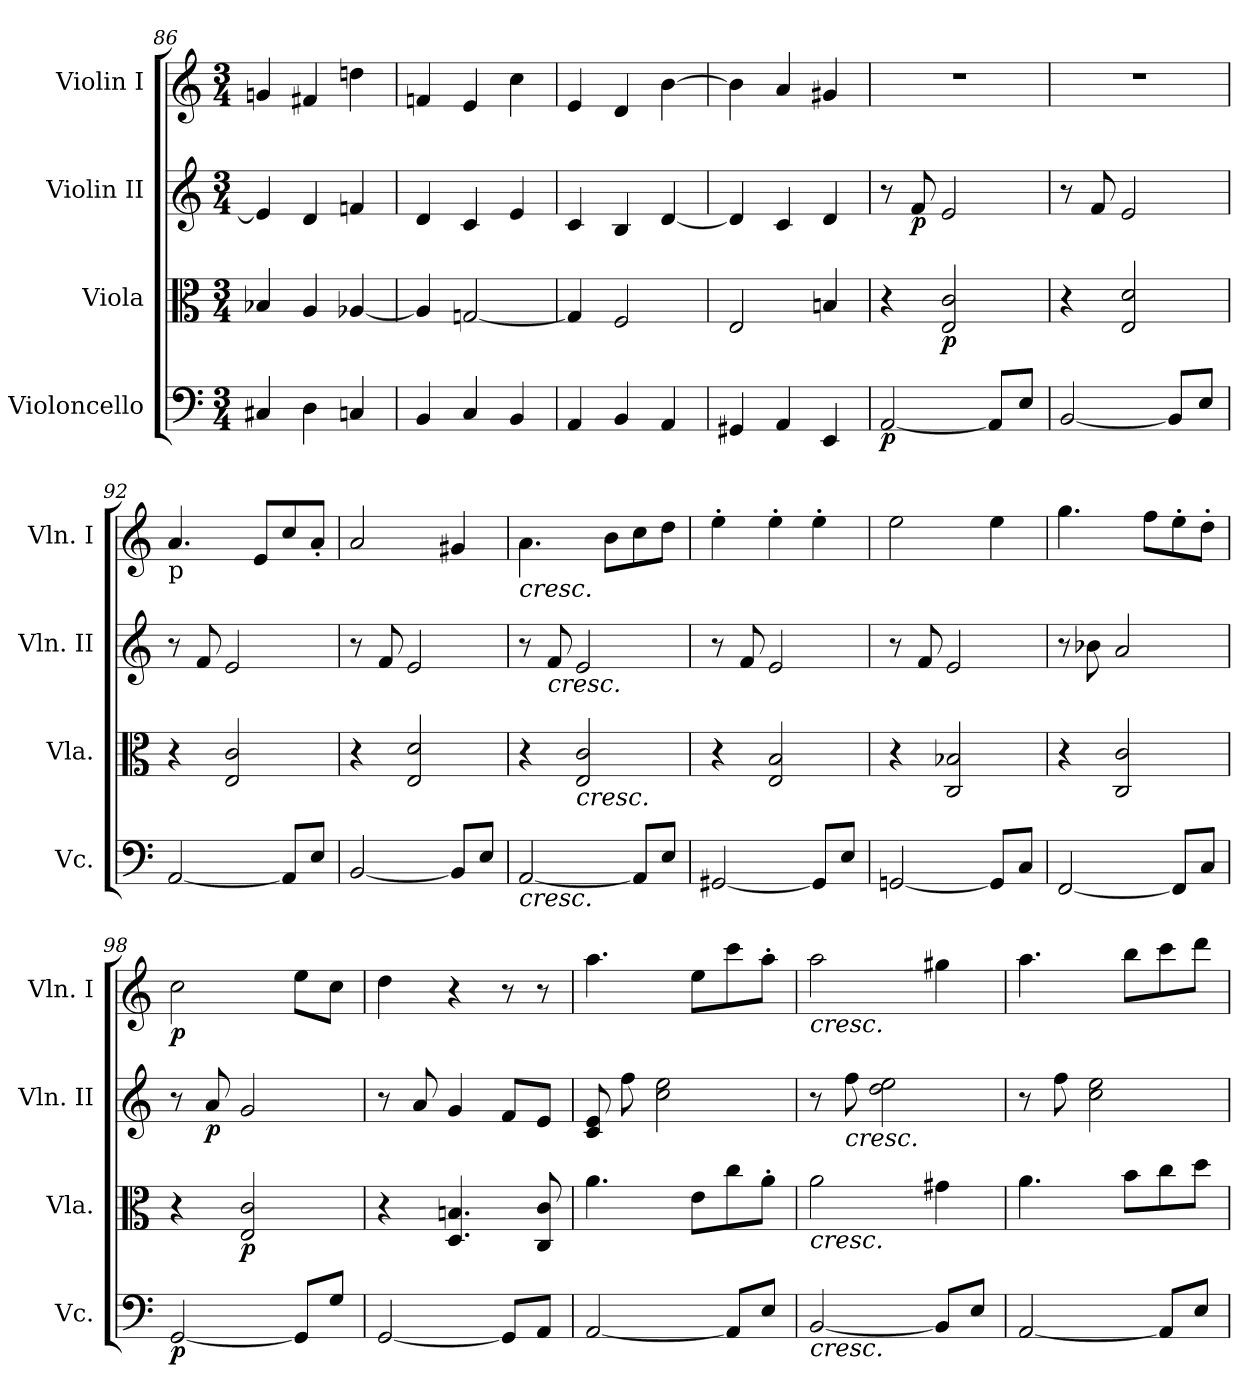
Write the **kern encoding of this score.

**kern	**dynam	**kern	**dynam	**kern	**dynam	**kern	**dynam
*part4	*part4	*part3	*part3	*part2	*part2	*part1	*part1
*staff4	*staff4	*staff3	*staff3	*staff2	*staff2	*staff1	*staff1
*I"Violoncello	*	*I"Viola	*	*I"Violin II	*	*I"Violin I	*
*I'Vc.	*	*I'Vla.	*	*I'Vln. II	*	*I'Vln. I	*
*clefF4	*	*clefC3	*	*clefG2	*	*clefG2	*
*k[]	*	*k[]	*	*k[]	*	*k[]	*
*M3/4	*	*M3/4	*	*M3/4	*	*M3/4	*
=86	=86	=86	=86	=86	=86	=86	=86
4C#X/	.	4B-X/	.	4e/]	.	4gn/	.
4D\	.	4A/	.	4d/	.	4f#X/	.
4Cn/	.	[4A-X/	.	4fn/	.	4ddn\	.
=87	=87	=87	=87	=87	=87	=87	=87
4BB/	.	4A-/]	.	4d/	.	4fn/	.
4C/	.	[2Gn/	.	4c/	.	4e/	.
4BB/	.	.	.	4e/	.	4cc\	.
=88	=88	=88	=88	=88	=88	=88	=88
4AA/	.	4G/]	.	4c/	.	4e/	.
4BB/	.	2F/	.	4B/	.	4d/	.
4AA/	.	.	.	[4d/	.	[4b\	.
=89	=89	=89	=89	=89	=89	=89	=89
4GG#X/	.	2E/	.	4d/]	.	4b\]	.
4AA/	.	.	.	4c/	.	4a/	.
4EE/	.	4Bn/	.	4d/	.	4g#X/	.
=90	=90	=90	=90	=90	=90	=90	=90
!	!LO:DY:b	!	!	!	!	!	!
[2AA/	p	4r	.	8r	.	2.r	.
!	!	!	!	!	!LO:DY:b	!	!
.	.	.	.	8f/	p	.	.
!	!	!	!LO:DY:b	!	!	!	!
.	.	2E/ 2c/	p	2e/	.	.	.
8AA/L]	.	.	.	.	.	.	.
8E/J	.	.	.	.	.	.	.
=91	=91	=91	=91	=91	=91	=91	=91
[2BB/	.	4r	.	8r	.	2.r	.
.	.	.	.	8f/	.	.	.
.	.	2E/ 2d/	.	2e/	.	.	.
8BB/L]	.	.	.	.	.	.	.
8E/J	.	.	.	.	.	.	.
=92	=92	=92	=92	=92	=92	=92	=92
!	!	!	!	!	!	!LO:TX:b:t=p	!
[2AA/	.	4r	.	8r	.	4.a/	.
.	.	.	.	8f/	.	.	.
.	.	2E/ 2c/	.	2e/	.	.	.
.	.	.	.	.	.	8e/L	.
8AA/L]	.	.	.	.	.	8cc/	.
8E/J	.	.	.	.	.	8a'/J	.
=93	=93	=93	=93	=93	=93	=93	=93
[2BB/	.	4r	.	8r	.	2a/	.
.	.	.	.	8f/	.	.	.
.	.	2E/ 2d/	.	2e/	.	.	.
8BB/L]	.	.	.	.	.	4g#X/	.
8E/J	.	.	.	.	.	.	.
=94	=94	=94	=94	=94	=94	=94	=94
!	!	!	!	!	!	!LO:TX:b:i:t=cresc.	!
!LO:TX:b:i:t=cresc.	!	!	!	!	!	!	!
[2AA/	.	4r	.	8r	.	4.a\	.
!	!	!	!	!LO:TX:b:i:t=cresc.	!	!	!
.	.	.	.	8f/	.	.	.
!	!	!LO:TX:b:i:t=cresc.	!	!	!	!	!
.	.	2E/ 2c/	.	2e/	.	.	.
.	.	.	.	.	.	8b\L	.
8AA/L]	.	.	.	.	.	8cc\	.
8E/J	.	.	.	.	.	8dd\J	.
=95	=95	=95	=95	=95	=95	=95	=95
[2GG#X/	.	4r	.	8r	.	4ee'\	.
.	.	.	.	8f/	.	.	.
.	.	2E/ 2B/	.	2e/	.	4ee'\	.
8GG#/L]	.	.	.	.	.	4ee'\	.
8E/J	.	.	.	.	.	.	.
=96	=96	=96	=96	=96	=96	=96	=96
[2GGn/	.	4r	.	8r	.	2ee\	.
.	.	.	.	8f/	.	.	.
.	.	2C/ 2B-X/	.	2e/	.	.	.
8GG/L]	.	.	.	.	.	4ee\	.
8C/J	.	.	.	.	.	.	.
=97	=97	=97	=97	=97	=97	=97	=97
[2FF/	.	4r	.	8r	.	4.gg\	.
.	.	.	.	8b-X\	.	.	.
.	.	2C/ 2c/	.	2a/	.	.	.
.	.	.	.	.	.	8ff\L	.
8FF/L]	.	.	.	.	.	8ee'\	.
8C/J	.	.	.	.	.	8dd'\J	.
=98	=98	=98	=98	=98	=98	=98	=98
!	!LO:DY:b	!	!	!	!	!	!LO:DY:b
[2GG/	p	4r	.	8r	.	2cc\	p
!	!	!	!	!	!LO:DY:b	!	!
.	.	.	.	8a/	p	.	.
!	!	!	!LO:DY:b	!	!	!	!
.	.	2E/ 2c/	p	2g/	.	.	.
8GG/L]	.	.	.	.	.	8ee\L	.
8G/J	.	.	.	.	.	8cc\J	.
=99	=99	=99	=99	=99	=99	=99	=99
[2GG/	.	4r	.	8r	.	4dd\	.
.	.	.	.	8a/	.	.	.
.	.	4.D/ 4.Bn/	.	4g/	.	4r	.
8GG/L]	.	.	.	8f/L	.	8r	.
8AA/J	.	8C/ 8c/	.	8e/J	.	8r	.
=100	=100	=100	=100	=100	=100	=100	=100
[2AA/	.	4.a\	.	8c/ 8e/	.	4.aa\	.
.	.	.	.	8ff\	.	.	.
.	.	.	.	2cc\ 2ee\	.	.	.
.	.	8e\L	.	.	.	8ee\L	.
8AA/L]	.	8cc\	.	.	.	8ccc\	.
8E/J	.	8a'\J	.	.	.	8aa'\J	.
=101	=101	=101	=101	=101	=101	=101	=101
!	!	!	!	!	!	!LO:TX:b:i:t=cresc.	!
!	!	!LO:TX:b:i:t=cresc.	!	!	!	!	!
!LO:TX:b:i:t=cresc.	!	!	!	!	!	!	!
[2BB/	.	2a\	.	8r	.	2aa\	.
!	!	!	!	!LO:TX:b:i:t=cresc.	!	!	!
.	.	.	.	8ff\	.	.	.
.	.	.	.	2dd\ 2ee\	.	.	.
8BB/L]	.	4g#X\	.	.	.	4gg#X\	.
8E/J	.	.	.	.	.	.	.
=102	=102	=102	=102	=102	=102	=102	=102
[2AA/	.	4.a\	.	8r	.	4.aa\	.
.	.	.	.	8ff\	.	.	.
.	.	.	.	2cc\ 2ee\	.	.	.
.	.	8b\L	.	.	.	8bb\L	.
8AA/L]	.	8cc\	.	.	.	8ccc\	.
8E/J	.	8dd\J	.	.	.	8ddd\J	.
=	=	=	=	=	=	=	=
*-	*-	*-	*-	*-	*-	*-	*-
